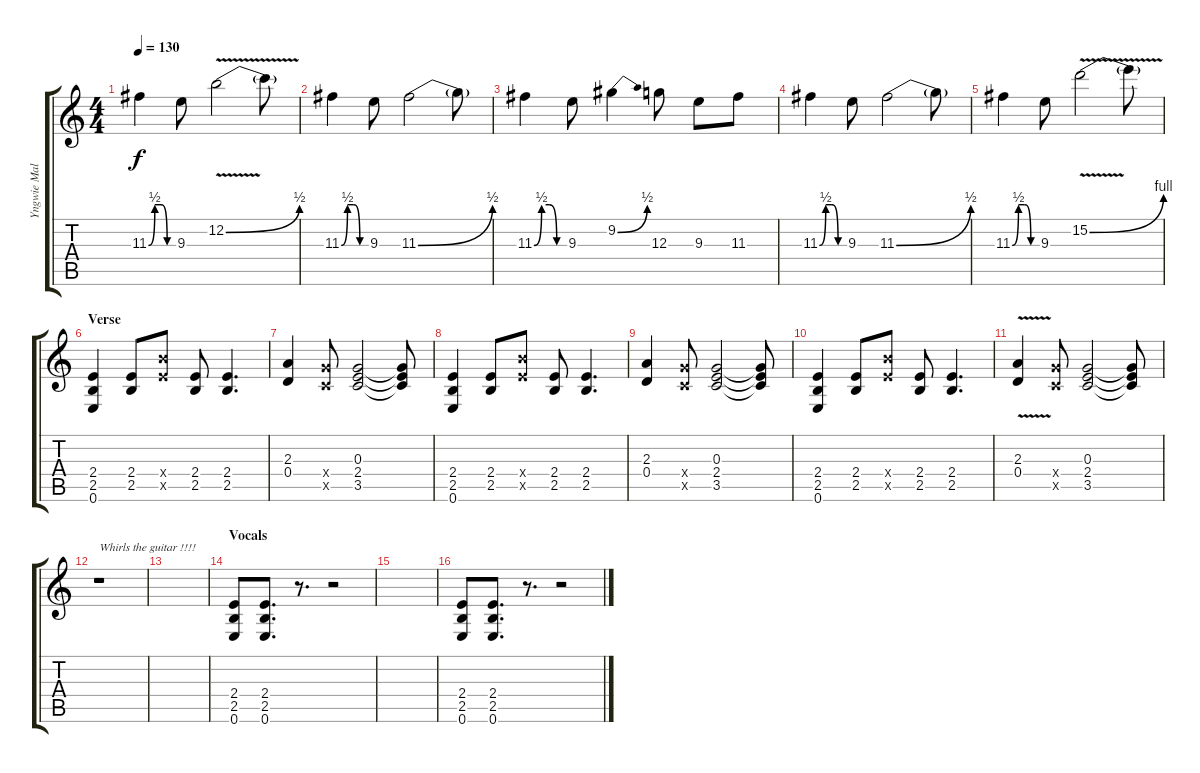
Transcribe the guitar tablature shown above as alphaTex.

\track ("Yngwie Malmsteen" "Yngwie Mal") {instrument overdrivenguitar}
\staff {score tabs}
\tuning (E4 B3 G3 D3 A2 E2) {hide}
\ts (4 4)
\tempo 130
\clef g2
\ks c
11.3{be (custom 0 0 15 2 30 2 45 0 60 0)}.4{dy f} 9.3.8 12.2{be (bend 0 0 60 2) v}.2 12.2{t}.8 |
11.3{be (custom 0 0 15 2 30 2 45 0 60 0)}.4 9.3.8 11.3{be (bend 0 0 60 2)}.2 11.3{t}.8 |
11.3{be (custom 0 0 15 2 30 2 45 0 60 0)}.4 9.3.8 9.2{be (bend 0 0 60 2)}.4 12.3.8 9.3.8 11.3.8 |
11.3{be (custom 0 0 15 2 30 2 45 0 60 0)}.4 9.3.8 11.3{be (bend 0 0 60 2)}.2 11.3{t}.8 |
11.3{be (custom 0 0 15 2 30 2 45 0 60 0)}.4 9.3.8 15.2{be (bend 0 0 60 4) v}.2 15.2{t}.8 |
\section ("" "Verse")
(2.4 2.5 0.6).4 (2.4 2.5).8 (9.4{x} 7.5{x}).8 (2.4 2.5).8 (2.4 2.5).4{d} |
(2.3 0.4).4 (5.4{x} 3.5{x}).8 (0.3 2.4 3.5).2 (0.3{t} 2.4{t} 3.5{t}).8 |
(2.4 2.5 0.6).4 (2.4 2.5).8 (9.4{x} 7.5{x}).8 (2.4 2.5).8 (2.4 2.5).4{d} |
(2.3 0.4).4 (5.4{x} 3.5{x}).8 (0.3 2.4 3.5).2 (0.3{t} 2.4{t} 3.5{t}).8 |
(2.4 2.5 0.6).4 (2.4 2.5).8 (9.4{x} 7.5{x}).8 (2.4 2.5).8 (2.4 2.5).4{d} |
(2.3{v} 0.4).4 (5.4{x} 3.5{x}).8 (0.3 2.4 3.5).2 (0.3{t} 2.4{t} 3.5{t}).8 |
r.1{txt "Whirls the guitar !!!!"} |
|
\section ("" "Vocals")
(2.4 2.5 0.6).8 (2.4 2.5 0.6).8{d} r.8{d} r.2 |
|
(2.4 2.5 0.6).8 (2.4 2.5 0.6).8{d} r.8{d} r.2
